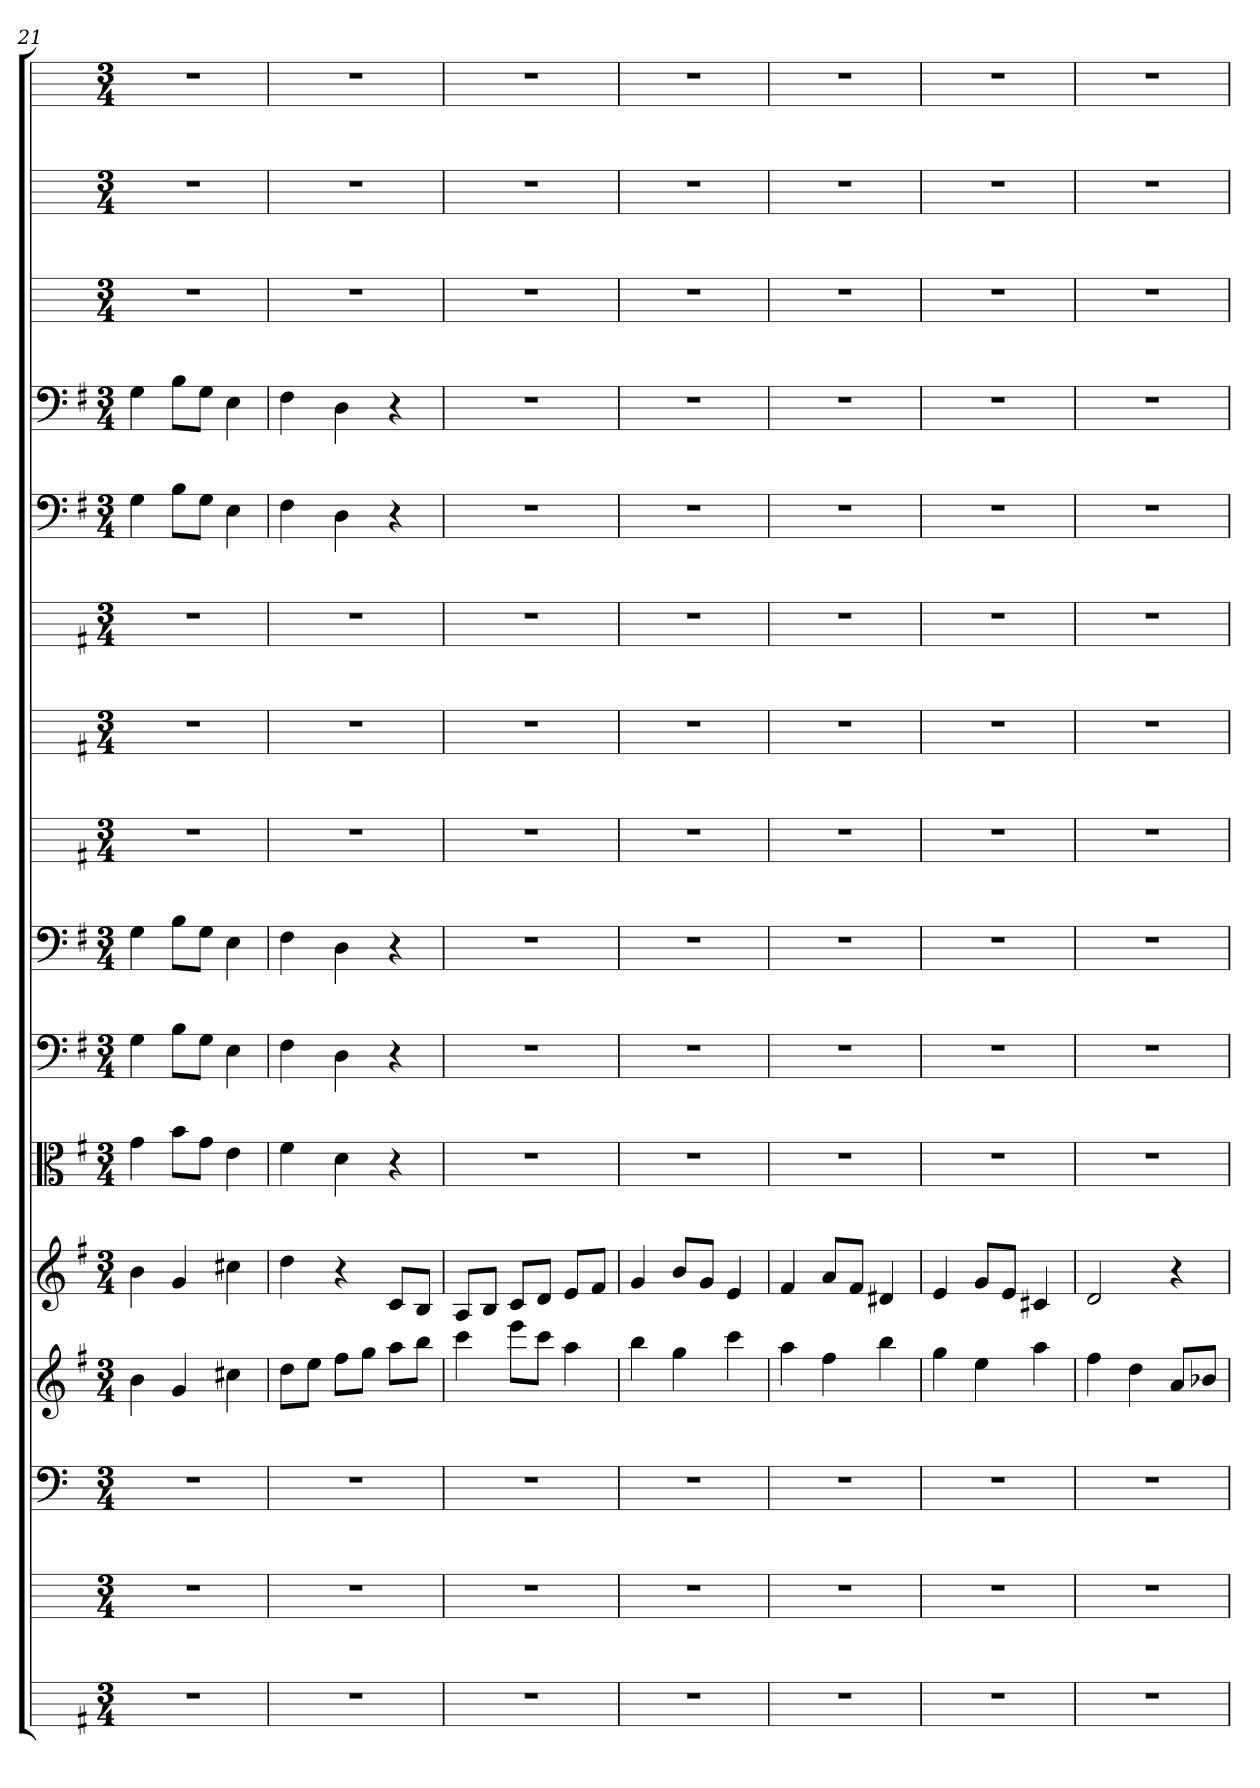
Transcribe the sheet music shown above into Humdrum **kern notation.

**kern	**kern	**kern	**kern	**kern	**kern	**kern	**kern	**kern	**kern	**kern	**kern	**kern	**kern	**kern	**kern
*part16	*part15	*part14	*part13	*part12	*part11	*part10	*part9	*part8	*part7	*part6	*part5	*part4	*part3	*part2	*part1
*staff16	*staff15	*staff14	*staff13	*staff12	*staff11	*staff10	*staff9	*staff8	*staff7	*staff6	*staff5	*staff4	*staff3	*staff2	*staff1
*	*	*clefF4	*	*	*clefC3	*clefF4	*clefF4	*	*	*	*clefF4	*clefF4	*	*	*
*k[f#]	*k[]	*k[]	*k[f#]	*k[f#]	*k[f#]	*k[f#]	*k[f#]	*k[f#]	*k[f#]	*k[f#]	*k[f#]	*k[f#]	*k[]	*k[]	*k[]
*M3/4	*M3/4	*M3/4	*M3/4	*M3/4	*M3/4	*M3/4	*M3/4	*M3/4	*M3/4	*M3/4	*M3/4	*M3/4	*M3/4	*M3/4	*M3/4
=21	=21	=21	=21	=21	=21	=21	=21	=21	=21	=21	=21	=21	=21	=21	=21
2.r	2.r	2.r	4b	4b	4g	4G	4G	2.r	2.r	2.r	4G	4G	2.r	2.r	2.r
.	.	.	4g	4g	8b\L	8B\L	8B\L	.	.	.	8B\L	8B\L	.	.	.
.	.	.	.	.	8g\J	8G\J	8G\J	.	.	.	8G\J	8G\J	.	.	.
.	.	.	4cc#X	4cc#X	4e	4E	4E	.	.	.	4E	4E	.	.	.
=22	=22	=22	=22	=22	=22	=22	=22	=22	=22	=22	=22	=22	=22	=22	=22
2.r	2.r	2.r	8ddL	4dd	4f#	4F#	4F#	2.r	2.r	2.r	4F#	4F#	2.r	2.r	2.r
.	.	.	8eeJ	.	.	.	.	.	.	.	.	.	.	.	.
.	.	.	8ff#L	4r	4d	4D	4D	.	.	.	4D	4D	.	.	.
.	.	.	8ggJ	.	.	.	.	.	.	.	.	.	.	.	.
.	.	.	8aaL	8cL	4r	4r	4r	.	.	.	4r	4r	.	.	.
.	.	.	8bbJ	8BJ	.	.	.	.	.	.	.	.	.	.	.
=23	=23	=23	=23	=23	=23	=23	=23	=23	=23	=23	=23	=23	=23	=23	=23
2.r	2.r	2.r	4ccc	8AL	2.r	2.r	2.r	2.r	2.r	2.r	2.r	2.r	2.r	2.r	2.r
.	.	.	.	8BJ	.	.	.	.	.	.	.	.	.	.	.
.	.	.	8eeeL	8cL	.	.	.	.	.	.	.	.	.	.	.
.	.	.	8cccJ	8dJ	.	.	.	.	.	.	.	.	.	.	.
.	.	.	4aa	8eL	.	.	.	.	.	.	.	.	.	.	.
.	.	.	.	8f#J	.	.	.	.	.	.	.	.	.	.	.
=24	=24	=24	=24	=24	=24	=24	=24	=24	=24	=24	=24	=24	=24	=24	=24
2.r	2.r	2.r	4bb	4g	2.r	2.r	2.r	2.r	2.r	2.r	2.r	2.r	2.r	2.r	2.r
.	.	.	4gg	8bL	.	.	.	.	.	.	.	.	.	.	.
.	.	.	.	8gJ	.	.	.	.	.	.	.	.	.	.	.
.	.	.	4ccc	4e	.	.	.	.	.	.	.	.	.	.	.
=25	=25	=25	=25	=25	=25	=25	=25	=25	=25	=25	=25	=25	=25	=25	=25
2.r	2.r	2.r	4aa	4f#	2.r	2.r	2.r	2.r	2.r	2.r	2.r	2.r	2.r	2.r	2.r
.	.	.	4ff#	8aL	.	.	.	.	.	.	.	.	.	.	.
.	.	.	.	8f#J	.	.	.	.	.	.	.	.	.	.	.
.	.	.	4bb	4d#X	.	.	.	.	.	.	.	.	.	.	.
=26	=26	=26	=26	=26	=26	=26	=26	=26	=26	=26	=26	=26	=26	=26	=26
2.r	2.r	2.r	4gg	4e	2.r	2.r	2.r	2.r	2.r	2.r	2.r	2.r	2.r	2.r	2.r
.	.	.	4ee	8gL	.	.	.	.	.	.	.	.	.	.	.
.	.	.	.	8eJ	.	.	.	.	.	.	.	.	.	.	.
.	.	.	4aa	4c#X	.	.	.	.	.	.	.	.	.	.	.
=27	=27	=27	=27	=27	=27	=27	=27	=27	=27	=27	=27	=27	=27	=27	=27
2.r	2.r	2.r	4ff#	2d	2.r	2.r	2.r	2.r	2.r	2.r	2.r	2.r	2.r	2.r	2.r
.	.	.	4dd	.	.	.	.	.	.	.	.	.	.	.	.
.	.	.	8aL	4r	.	.	.	.	.	.	.	.	.	.	.
.	.	.	8b-XJ	.	.	.	.	.	.	.	.	.	.	.	.
=	=	=	=	=	=	=	=	=	=	=	=	=	=	=	=
*-	*-	*-	*-	*-	*-	*-	*-	*-	*-	*-	*-	*-	*-	*-	*-
